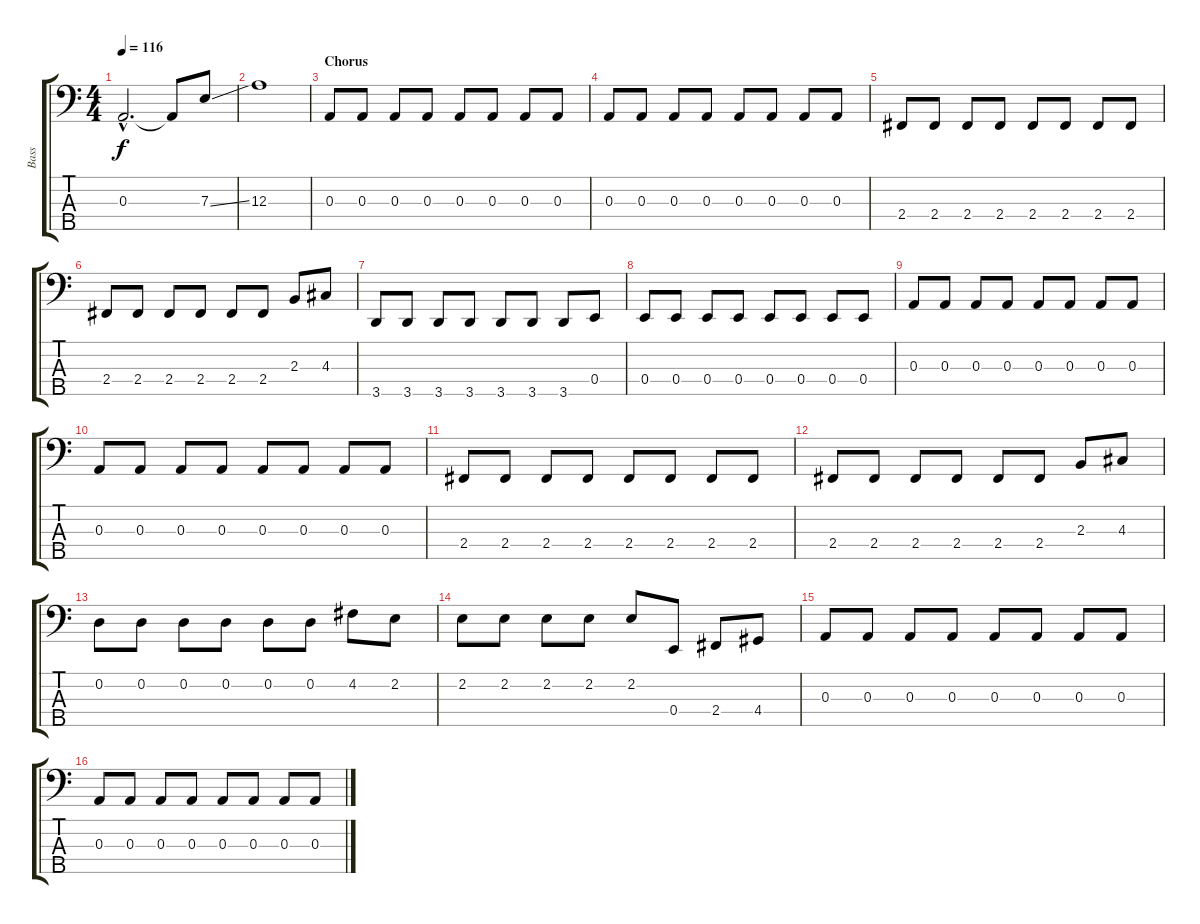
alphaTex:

\track ("Bass" "Bass") {instrument electricbasspick}
\staff {score tabs}
\tuning (G2 D2 A1 E1 B0) {hide}
\ts (4 4)
\tempo 116
\clef f4
\ks c
0.3{hac}.2{d dy f} 0.3{t}.8 7.3{ss}.8 |
12.3.1 |
\section ("" "Chorus")
0.3.8 0.3.8 0.3.8 0.3.8 0.3.8 0.3.8 0.3.8 0.3.8 |
0.3.8 0.3.8 0.3.8 0.3.8 0.3.8 0.3.8 0.3.8 0.3.8 |
2.4.8 2.4.8 2.4.8 2.4.8 2.4.8 2.4.8 2.4.8 2.4.8 |
2.4.8 2.4.8 2.4.8 2.4.8 2.4.8 2.4.8 2.3.8 4.3.8 |
3.5.8 3.5.8 3.5.8 3.5.8 3.5.8 3.5.8 3.5.8 0.4.8 |
0.4.8 0.4.8 0.4.8 0.4.8 0.4.8 0.4.8 0.4.8 0.4.8 |
0.3.8 0.3.8 0.3.8 0.3.8 0.3.8 0.3.8 0.3.8 0.3.8 |
0.3.8 0.3.8 0.3.8 0.3.8 0.3.8 0.3.8 0.3.8 0.3.8 |
2.4.8 2.4.8 2.4.8 2.4.8 2.4.8 2.4.8 2.4.8 2.4.8 |
2.4.8 2.4.8 2.4.8 2.4.8 2.4.8 2.4.8 2.3.8 4.3.8 |
0.2.8 0.2.8 0.2.8 0.2.8 0.2.8 0.2.8 4.2.8 2.2.8 |
2.2.8 2.2.8 2.2.8 2.2.8 2.2.8 0.4.8 2.4.8 4.4.8 |
0.3.8 0.3.8 0.3.8 0.3.8 0.3.8 0.3.8 0.3.8 0.3.8 |
0.3.8 0.3.8 0.3.8 0.3.8 0.3.8 0.3.8 0.3.8 0.3.8
